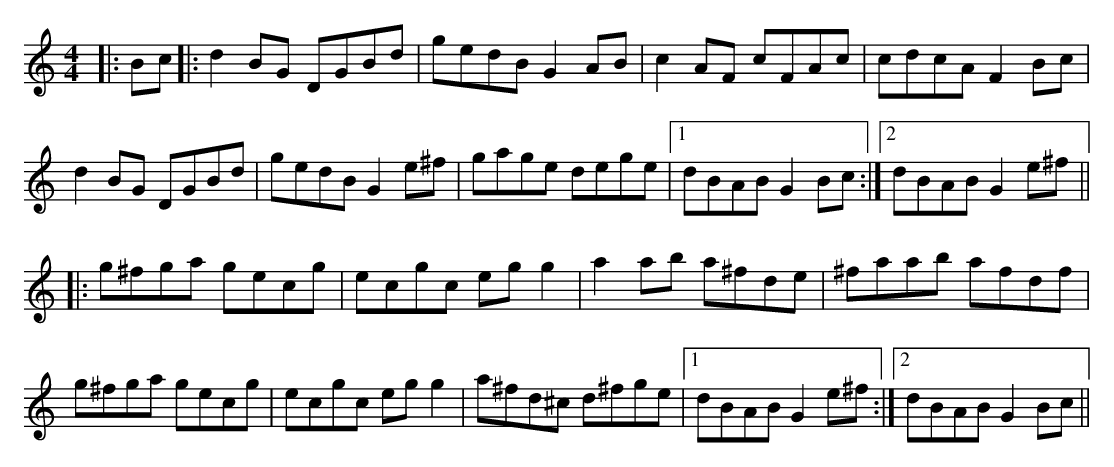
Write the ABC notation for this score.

X:1
M:4/4
K:Gmix
|:Bc|:d2BG DGBd|gedB G2AB|c2AF cFAc|cdcA F2Bc|
d2BG DGBd|gedB G2e^f|gage dege|1 dBAB G2Bc:|2 dBAB G2e^f||
|:g^fga gecg|ecgc egg2|a2ab a^fde|^faab afdf|
g^fga gecg|ecgc egg2|a^fd^c d^fge|1 dBAB G2e^f:|2 dBAB G2Bc||
